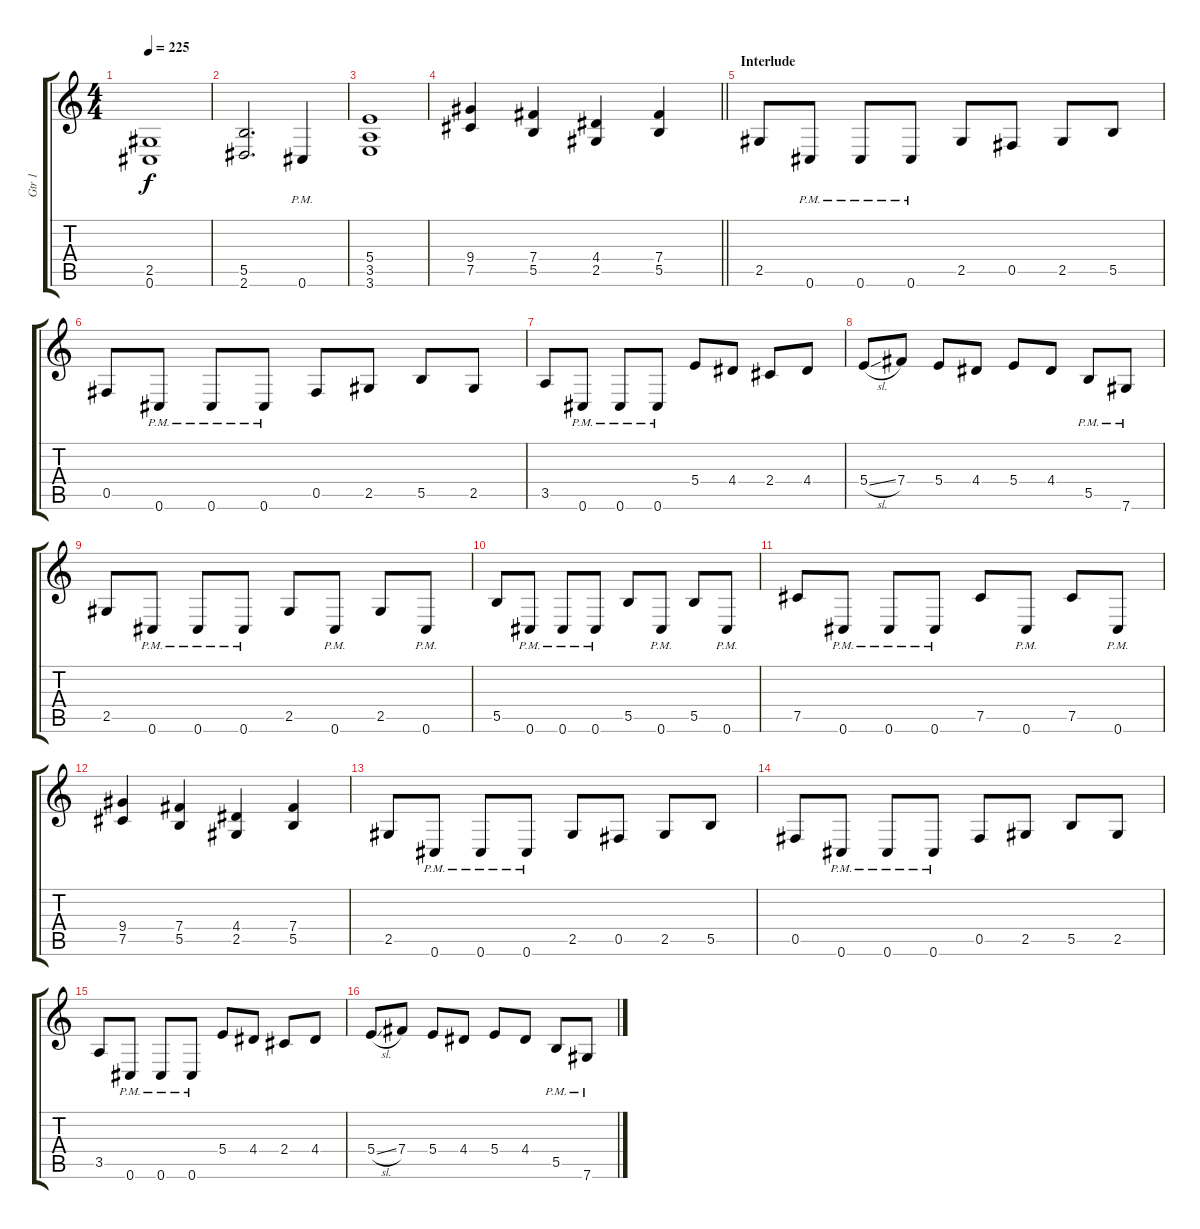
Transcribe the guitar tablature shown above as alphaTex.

\track ("Gtr 1" "Gtr 1") {instrument distortionguitar}
\staff {score tabs}
\tuning (Db4 Ab3 E3 B2 Gb2 Db2) {hide}
\ts (4 4)
\tempo 225
\clef g2
\ks c
(2.5 0.6).1{dy f} |
(5.5 2.6).2{d} 0.6{pm}.4 |
(5.4 3.5 3.6).1 |
\barLineRight lightlight
(9.4 7.5).4 (7.4 5.5).4 (4.4 2.5).4 (7.4 5.5).4 |
\section ("" "Interlude")
2.5.8 0.6{pm}.8 0.6{pm}.8 0.6{pm}.8 2.5.8 0.5.8 2.5.8 5.5.8 |
0.5.8 0.6{pm}.8 0.6{pm}.8 0.6{pm}.8 0.5.8 2.5.8 5.5.8 2.5.8 |
3.5.8 0.6{pm}.8 0.6{pm}.8 0.6{pm}.8 5.4.8 4.4.8 2.4.8 4.4.8 |
5.4{sl}.8 7.4.8 5.4.8 4.4.8 5.4.8 4.4.8 5.5{pm}.8 7.6{pm}.8 |
2.5.8 0.6{pm}.8 0.6{pm}.8 0.6{pm}.8 2.5.8 0.6{pm}.8 2.5.8 0.6{pm}.8 |
5.5.8 0.6{pm}.8 0.6{pm}.8 0.6{pm}.8 5.5.8 0.6{pm}.8 5.5.8 0.6{pm}.8 |
7.5.8 0.6{pm}.8 0.6{pm}.8 0.6{pm}.8 7.5.8 0.6{pm}.8 7.5.8 0.6{pm}.8 |
(9.4 7.5).4 (7.4 5.5).4 (4.4 2.5).4 (7.4 5.5).4 |
2.5.8 0.6{pm}.8 0.6{pm}.8 0.6{pm}.8 2.5.8 0.5.8 2.5.8 5.5.8 |
0.5.8 0.6{pm}.8 0.6{pm}.8 0.6{pm}.8 0.5.8 2.5.8 5.5.8 2.5.8 |
3.5.8 0.6{pm}.8 0.6{pm}.8 0.6{pm}.8 5.4.8 4.4.8 2.4.8 4.4.8 |
5.4{sl}.8 7.4.8 5.4.8 4.4.8 5.4.8 4.4.8 5.5{pm}.8 7.6{pm}.8
